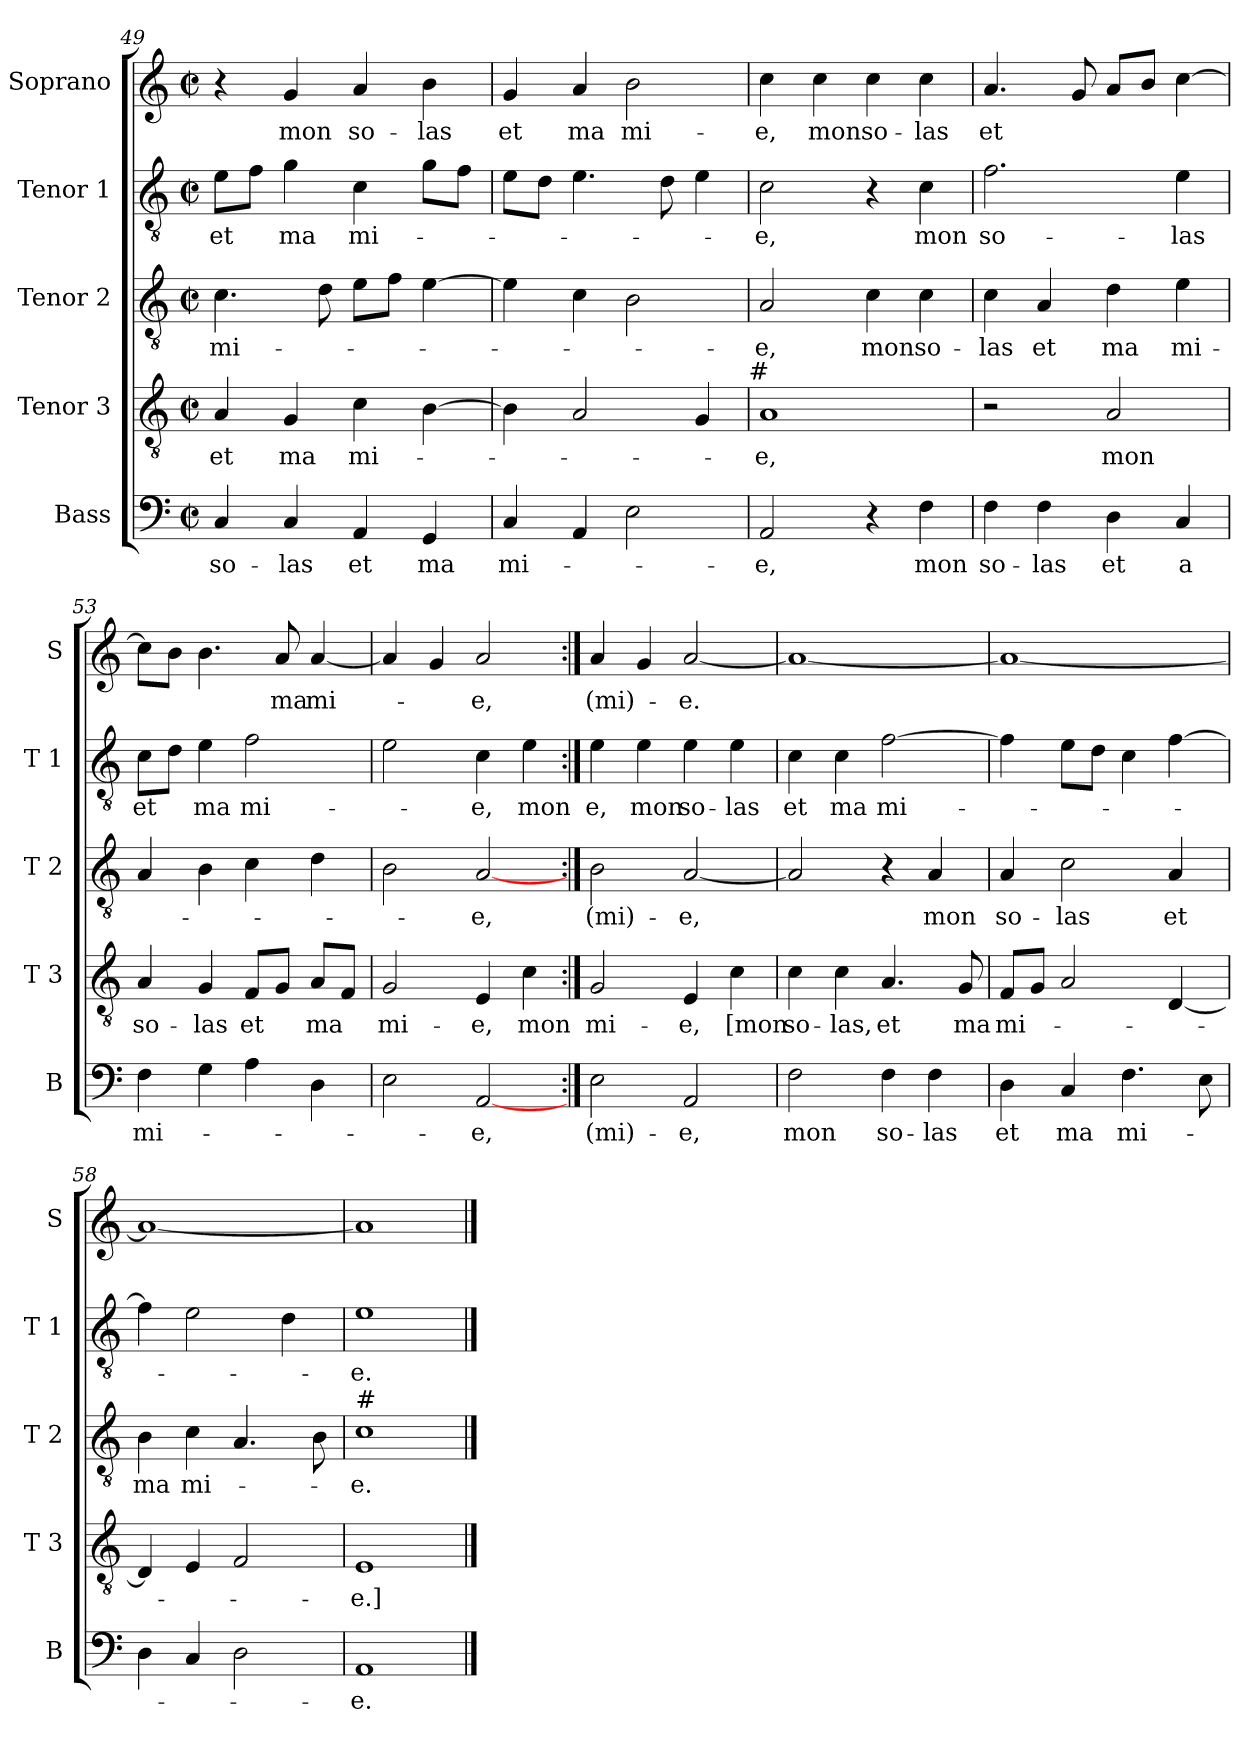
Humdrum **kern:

**kern	**text	**kern	**text	**kern	**text	**kern	**text	**kern	**text
*part5	*part5	*part4	*part4	*part3	*part3	*part2	*part2	*part1	*part1
*staff5	*staff5	*staff4	*staff4	*staff3	*staff3	*staff2	*staff2	*staff1	*staff1
*I"Bass	*	*I"Tenor 3	*	*I"Tenor 2	*	*I"Tenor 1	*	*I"Soprano	*
*I'B	*	*I'T 3	*	*I'T 2	*	*I'T 1	*	*I'S	*
*clefF4	*	*clefGv2	*	*clefGv2	*	*clefGv2	*	*clefG2	*
*k[]	*	*k[]	*	*k[]	*	*k[]	*	*k[]	*
*C:	*	*C:	*	*C:	*	*C:	*	*C:	*
*M2/2	*	*M2/2	*	*M2/2	*	*M2/2	*	*M2/2	*
*met(c|)	*	*met(c|)	*	*met(c|)	*	*met(c|)	*	*met(c|)	*
=49	=49	=49	=49	=49	=49	=49	=49	=49	=49
4C/	so-	4A/	et	4.c\	mi-	8e\L	et	4r	.
.	.	.	.	.	.	8f\J	.	.	.
4C/	-las	4G/	ma	.	.	4g\	ma	4g/	mon
.	.	.	.	8d\	.	.	.	.	.
4AA/	et	4c\	mi-	8e\L	.	4c\	mi-	4a/	so-
.	.	.	.	8f\J	.	.	.	.	.
4GG/	ma	[4B\	.	[4e\	.	8g\L	.	4b\	-las
.	.	.	.	.	.	8f\J	.	.	.
=50	=50	=50	=50	=50	=50	=50	=50	=50	=50
4C/	mi-	4B\]	.	4e\]	.	8e\L	.	4g/	et
.	.	.	.	.	.	8d\J	.	.	.
4AA/	.	2A/	.	4c\	.	4.e\	.	4a/	ma
2E\	.	.	.	2B\	.	.	.	2b\	mi-
.	.	.	.	.	.	8d\	.	.	.
.	.	4G/	.	.	.	4e\	.	.	.
!	!	!LO:TX:a:t=#	!	!	!	!	!	!	!
!!LO:PB:g=z
=51	=51	=51	=51	=51	=51	=51	=51	=51	=51
2AA/	-e,	1A	-e,	2A/	-e,	2c\	-e,	4cc\	-e,
.	.	.	.	.	.	.	.	4cc\	mon
4r	.	.	.	4c\	mon	4r	.	4cc\	so-
4F\	mon	.	.	4c\	so-	4c\	mon	4cc\	-las
=52	=52	=52	=52	=52	=52	=52	=52	=52	=52
4F\	so-	2r	.	4c\	-las	2.f\	so-	4.a/	et
4F\	-las	.	.	4A/	et	.	.	.	.
.	.	.	.	.	.	.	.	8g/	.
4D\	et	2A/	mon	4d\	ma	.	.	8a/L	.
.	.	.	.	.	.	.	.	8b/J	.
4C/	a	.	.	4e\	mi-	4e\	-las	[4cc\	.
=53	=53	=53	=53	=53	=53	=53	=53	=53	=53
4F\	mi-	4A/	so-	4A/	.	8c\L	et	8cc\L]	.
.	.	.	.	.	.	8d\J	.	8b\J	.
4G\	.	4G/	-las	4B\	.	4e\	ma	4.b\	.
4A\	.	8F/L	et	4c\	.	2f\	mi-	.	.
.	.	8G/J	.	.	.	.	.	8a/	ma
4D\	.	8A/L	ma	4d\	.	.	.	[4a/	mi-
.	.	8F/J	.	.	.	.	.	.	.
=54	=54	=54	=54	=54	=54	=54	=54	=54	=54
2E\	.	2G/	mi-	2B\	.	2e\	.	4a/]	.
.	.	.	.	.	.	.	.	4g/	.
[2AA/	-e,	4E/	-e,	[2A/	-e,	4c\	-e,	2a/	-e,
.	.	4c\	mon	.	.	4e\	mon	.	.
=55:|!	=55:|!	=55:|!	=55:|!	=55:|!	=55:|!	=55:|!	=55:|!	=55:|!	=55:|!
2E\	(mi)-	2G/	mi-	2B\	(mi)-	4e\	e,	4a/	(mi)-
.	.	.	.	.	.	4e\	mon	4g/	.
2AA/	-e,	4E/	-e,	[2A/	-e,	4e\	so-	[2a/	-e.
.	.	4c\	[mon	.	.	4e\	-las	.	.
!!LO:LB:g=z
=56	=56	=56	=56	=56	=56	=56	=56	=56	=56
2F\	mon	4c\	so-	2A/]	.	4c\	et	1a_	.
.	.	4c\	-las,	.	.	4c\	ma	.	.
4F\	so-	4.A/	et	4r	.	[2f\	mi-	.	.
4F\	-las	.	.	4A/	mon	.	.	.	.
.	.	8G/	ma	.	.	.	.	.	.
=57	=57	=57	=57	=57	=57	=57	=57	=57	=57
4D\	et	8F/L	mi-	4A/	so-	4f\]	.	1a_	.
.	.	8G/J	.	.	.	.	.	.	.
4C/	ma	2A/	.	2c\	-las	8e\L	.	.	.
.	.	.	.	.	.	8d\J	.	.	.
4.F\	mi-	.	.	.	.	4c\	.	.	.
.	.	[4D/	.	4A/	et	[4f\	.	.	.
8E\	.	.	.	.	.	.	.	.	.
=58	=58	=58	=58	=58	=58	=58	=58	=58	=58
4D\	.	4D/]	.	4B\	ma	4f\]	.	1a_	.
4C/	.	4E/	.	4c\	mi-	2e\	.	.	.
2D\	.	2F/	.	4.A/	.	.	.	.	.
.	.	.	.	.	.	4d\	.	.	.
.	.	.	.	8B\	.	.	.	.	.
=59	=59	=59	=59	=59	=59	=59	=59	=59	=59
!	!	!	!	!LO:TX:a:t=#	!	!	!	!	!
1AA	-e.	1E	-e.]	1c	-e.	1e	-e.	1a]	.
==	==	==	==	==	==	==	==	==	==
*-	*-	*-	*-	*-	*-	*-	*-	*-	*-
